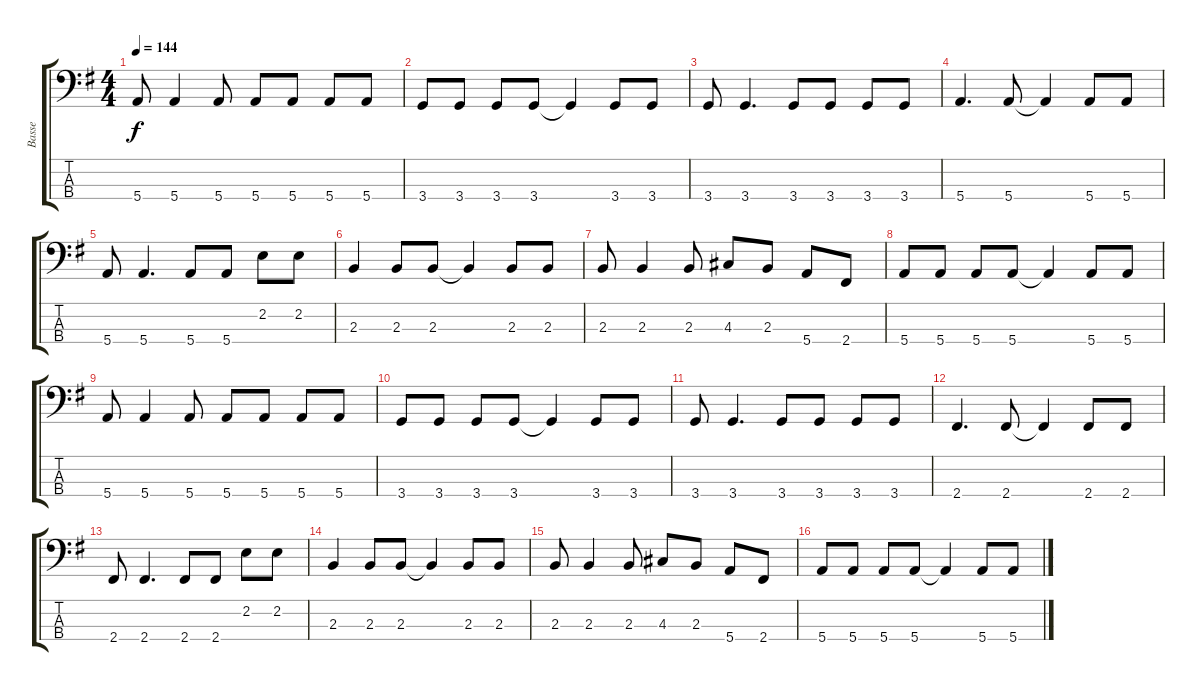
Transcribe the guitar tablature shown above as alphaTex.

\track ("Basse" "Basse") {instrument electricbassfinger}
\staff {score tabs}
\tuning (G2 D2 A1 E1) {hide}
\ts (4 4)
\tempo 144
\clef f4
\ks g
5.4.8{dy f} 5.4.4 5.4.8 5.4.8 5.4.8 5.4.8 5.4.8 |
3.4.8 3.4.8 3.4.8 3.4.8 3.4{t}.4 3.4.8 3.4.8 |
3.4.8 3.4.4{d} 3.4.8 3.4.8 3.4.8 3.4.8 |
5.4.4{d} 5.4.8 5.4{t}.4 5.4.8 5.4.8 |
5.4.8 5.4.4{d} 5.4.8 5.4.8 2.2.8 2.2.8 |
2.3.4 2.3.8 2.3.8 2.3{t}.4 2.3.8 2.3.8 |
2.3.8 2.3.4 2.3.8 4.3.8 2.3.8 5.4.8 2.4.8 |
5.4.8 5.4.8 5.4.8 5.4.8 5.4{t}.4 5.4.8 5.4.8 |
5.4.8 5.4.4 5.4.8 5.4.8 5.4.8 5.4.8 5.4.8 |
3.4.8 3.4.8 3.4.8 3.4.8 3.4{t}.4 3.4.8 3.4.8 |
3.4.8 3.4.4{d} 3.4.8 3.4.8 3.4.8 3.4.8 |
2.4.4{d} 2.4.8 2.4{t}.4 2.4.8 2.4.8 |
2.4.8 2.4.4{d} 2.4.8 2.4.8 2.2.8 2.2.8 |
2.3.4 2.3.8 2.3.8 2.3{t}.4 2.3.8 2.3.8 |
2.3.8 2.3.4 2.3.8 4.3.8 2.3.8 5.4.8 2.4.8 |
5.4.8 5.4.8 5.4.8 5.4.8 5.4{t}.4 5.4.8 5.4.8
